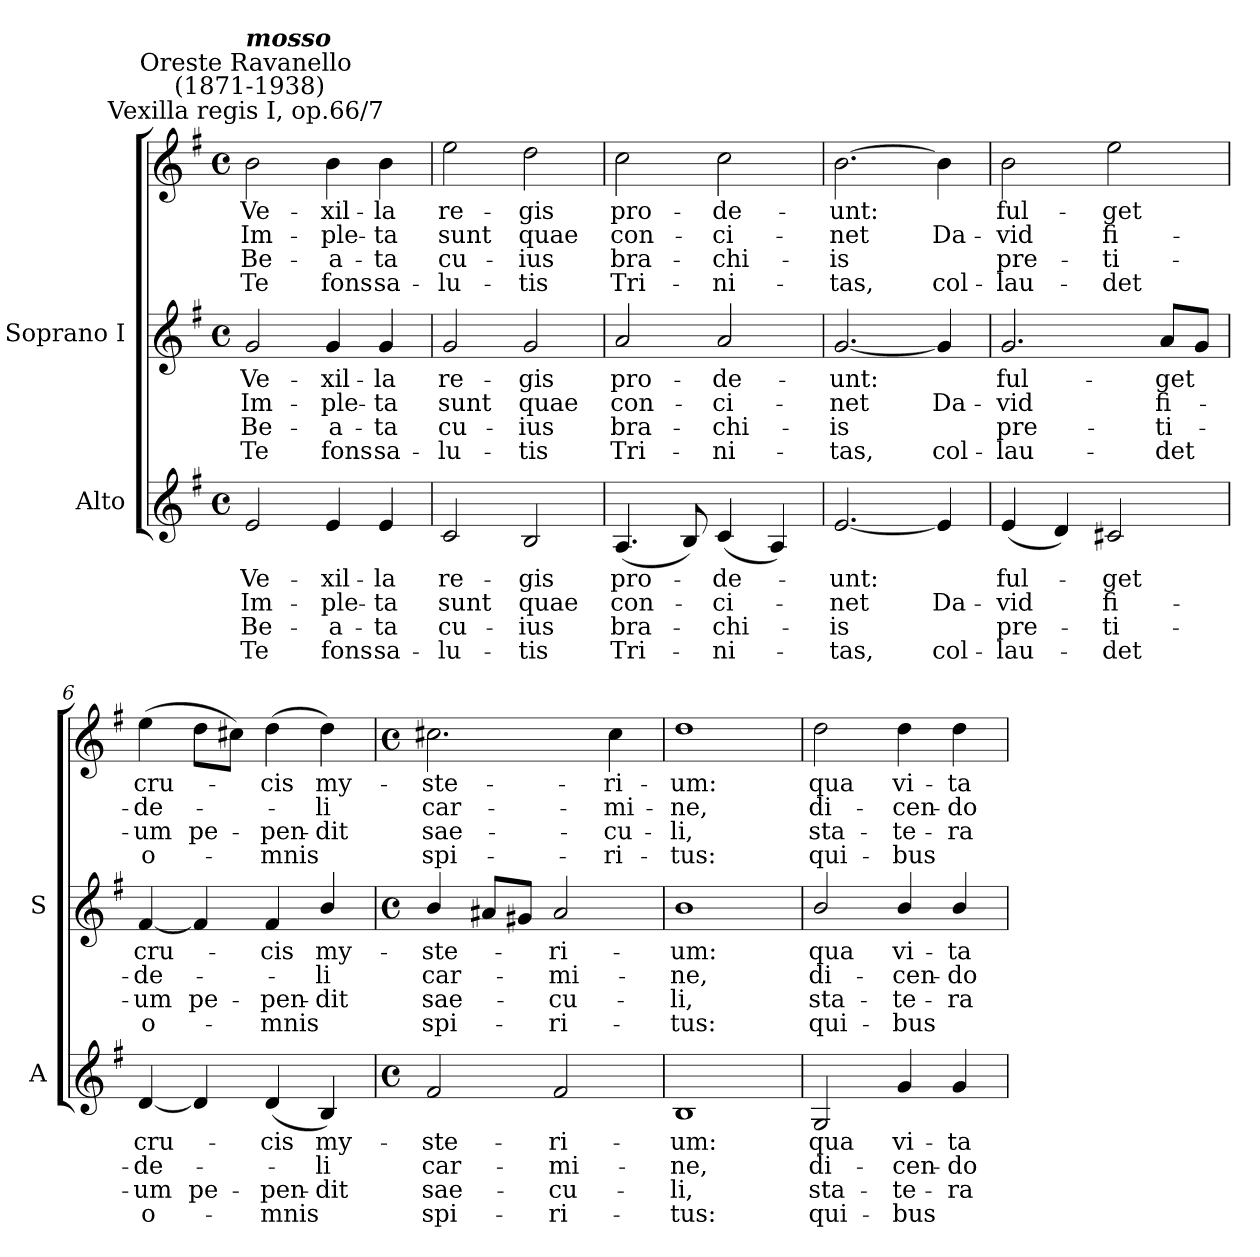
**kern	**text	**text	**text	**text	**kern	**text	**text	**text	**text	**kern	**text	**text	**text	**text
*part2	*part2	*part2	*part2	*part2	*part1	*part1	*part1	*part1	*part1	*part1	*part1	*part1	*part1	*part1
*staff3	*staff3	*staff3	*staff3	*staff3	*staff2	*staff2	*staff2	*staff2	*staff2	*staff1	*staff1	*staff1	*staff1	*staff1
*I"Alto	*	*	*	*	*I"Soprano I	*	*	*	*	*	*	*	*	*
*I'A	*	*	*	*	*I'S	*	*	*	*	*	*	*	*	*
*clefG2	*	*	*	*	*clefG2	*	*	*	*	*clefG2	*	*	*	*
*k[f#]	*	*	*	*	*k[f#]	*	*	*	*	*k[f#]	*	*	*	*
*G:	*	*	*	*	*G:	*	*	*	*	*G:	*	*	*	*
*M4/4	*	*	*	*	*M4/4	*	*	*	*	*M4/4	*	*	*	*
*met(c)	*	*	*	*	*met(c)	*	*	*	*	*met(c)	*	*	*	*
=1	=1	=1	=1	=1	=1	=1	=1	=1	=1	=1	=1	=1	=1	=1
!	!	!	!	!	!	!	!	!	!	!LO:TX:a:cj:t=Vexilla regis I, op.66/7	!	!	!	!
!	!	!	!	!	!	!	!	!	!	!LO:TX:a:cj:t=Oreste Ravanello\n (1871-1938)	!	!	!	!
!	!	!	!	!	!	!	!	!	!	!LO:TX:a:Bi:t=mosso	!	!	!	!
!	!LO:LY:b	!LO:LY:b	!LO:LY:b	!LO:LY:b	!	!LO:LY:b	!LO:LY:b	!LO:LY:b	!LO:LY:b	!	!LO:LY:b	!LO:LY:b	!LO:LY:b	!LO:LY:b
2e	Ve-	-Im-	-Be-	-Te	2g	-Ve-	-Im-	-Be-	-Te	2b	Ve-	-Im-	-Be-	-Te
!	!LO:LY:b	!LO:LY:b	!LO:LY:b	!LO:LY:b	!	!LO:LY:b	!LO:LY:b	!LO:LY:b	!LO:LY:b	!	!LO:LY:b	!LO:LY:b	!LO:LY:b	!LO:LY:b
4e	xil-	-ple-	-a-	-fons	4g	xil-	-ple-	-a-	-fons	4b	xil-	-ple-	-a-	-fons
!	!LO:LY:b	!LO:LY:b	!LO:LY:b	!LO:LY:b	!	!LO:LY:b	!LO:LY:b	!LO:LY:b	!LO:LY:b	!	!LO:LY:b	!LO:LY:b	!LO:LY:b	!LO:LY:b
4e	la	ta	ta	sa-	4g	la	ta	ta	sa-	4b	la	ta	ta	sa-
=2	=2	=2	=2	=2	=2	=2	=2	=2	=2	=2	=2	=2	=2	=2
!	!LO:LY:b	!LO:LY:b	!LO:LY:b	!LO:LY:b	!	!LO:LY:b	!LO:LY:b	!LO:LY:b	!LO:LY:b	!	!LO:LY:b	!LO:LY:b	!LO:LY:b	!LO:LY:b
2c	-re-	-sunt	cu-	-lu-	2g	re-	-sunt	cu-	-lu-	2ee	-re-	-sunt	cu-	-lu-
!	!LO:LY:b	!LO:LY:b	!LO:LY:b	!LO:LY:b	!	!LO:LY:b	!LO:LY:b	!LO:LY:b	!LO:LY:b	!	!LO:LY:b	!LO:LY:b	!LO:LY:b	!LO:LY:b
2B	-gis	quae	ius	tis	2g	-gis	quae	ius	tis	2dd	-gis	quae	ius	tis
=3	=3	=3	=3	=3	=3	=3	=3	=3	=3	=3	=3	=3	=3	=3
!	!LO:LY:b	!LO:LY:b	!LO:LY:b	!LO:LY:b	!	!LO:LY:b	!LO:LY:b	!LO:LY:b	!LO:LY:b	!	!LO:LY:b	!LO:LY:b	!LO:LY:b	!LO:LY:b
(<4.A	pro-	con-	bra-	Tri-	2a	-pro-	-con-	-bra-	-Tri-	2cc	pro-	-con-	-bra-	-Tri-
8B)	.	.	.	.	.	.	.	.	.	.	.	.	.	.
!	!LO:LY:b	!LO:LY:b	!LO:LY:b	!LO:LY:b	!	!LO:LY:b	!LO:LY:b	!LO:LY:b	!LO:LY:b	!	!LO:LY:b	!LO:LY:b	!LO:LY:b	!LO:LY:b
(<4c	de-	ci-	chi-	ni-	2a	-de-	-ci-	-chi-	-ni-	2cc	-de-	-ci-	-chi-	-ni-
4A)	.	.	.	.	.	.	.	.	.	.	.	.	.	.
=4	=4	=4	=4	=4	=4	=4	=4	=4	=4	=4	=4	=4	=4	=4
!	!LO:LY:b	!LO:LY:b	!LO:LY:b	!LO:LY:b	!	!LO:LY:b	!LO:LY:b	!LO:LY:b	!LO:LY:b	!	!LO:LY:b	!LO:LY:b	!LO:LY:b	!LO:LY:b
[2.e	unt:	net	is	tas,	[2.g	-unt:	net	is	tas,	[2.b	-unt:	net	is	tas,
!	!	!LO:LY:b	!	!LO:LY:b	!	!	!LO:LY:b	!	!LO:LY:b	!	!	!LO:LY:b	!	!LO:LY:b
4e]	.	Da-	.	-col-	4g]	.	Da-	.	-col-	4b]	.	Da-	.	-col-
=5	=5	=5	=5	=5	=5	=5	=5	=5	=5	=5	=5	=5	=5	=5
!	!LO:LY:b	!LO:LY:b	!LO:LY:b	!LO:LY:b	!	!LO:LY:b	!LO:LY:b	!LO:LY:b	!LO:LY:b	!	!LO:LY:b	!LO:LY:b	!LO:LY:b	!LO:LY:b
(<4e	-ful-	vid	pre-	lau-	2.g	ful-	-vid	pre-	-lau-	2b	-ful-	-vid	pre-	-lau-
4d)	.	.	.	.	.	.	.	.	.	.	.	.	.	.
!	!LO:LY:b	!LO:LY:b	!LO:LY:b	!LO:LY:b	!	!	!	!	!	!	!LO:LY:b	!LO:LY:b	!LO:LY:b	!LO:LY:b
2c#X	get	fi-	-ti-	-det	.	.	.	.	.	2ee	-get	fi-	-ti-	-det
!	!	!	!	!	!	!LO:LY:b	!LO:LY:b	!LO:LY:b	!LO:LY:b	!	!	!	!	!
.	.	.	.	.	8aL	-get	fi-	ti-	det	.	.	.	.	.
.	.	.	.	.	8gJ	.	.	.	.	.	.	.	.	.
=6	=6	=6	=6	=6	=6	=6	=6	=6	=6	=6	=6	=6	=6	=6
!	!LO:LY:b	!LO:LY:b	!LO:LY:b	!LO:LY:b	!	!LO:LY:b	!LO:LY:b	!LO:LY:b	!LO:LY:b	!	!LO:LY:b	!LO:LY:b	!LO:LY:b	!LO:LY:b
[4d	cru-	de-	um	o-	[4f#	cru-	de-	um	o-	(>4ee	cru-	de-	um	o-
!	!	!	!LO:LY:b	!	!	!	!	!LO:LY:b	!	!	!	!	!LO:LY:b	!
4d]	.	.	pe-	.	4f#]	.	.	pe-	.	8ddL	.	.	pe-	.
.	.	.	.	.	.	.	.	.	.	8cc#XJ)	.	.	.	.
!	!LO:LY:b	!	!LO:LY:b	!LO:LY:b	!	!LO:LY:b	!	!LO:LY:b	!LO:LY:b	!	!LO:LY:b	!	!LO:LY:b	!LO:LY:b
(<4d	-cis	.	pen-	-mnis	4f#	-cis	.	pen-	-mnis	(>4dd	cis	.	pen-	-mnis
!	!LO:LY:b	!LO:LY:b	!LO:LY:b	!	!	!LO:LY:b	!LO:LY:b	!LO:LY:b	!	!	!LO:LY:b	!LO:LY:b	!LO:LY:b	!
4B)	my-	-li	dit	.	4b/	my-	-li	dit	.	4dd)	my-	-li	dit	.
!!LO:LB:g=z
=7	=7	=7	=7	=7	=7	=7	=7	=7	=7	=7	=7	=7	=7	=7
*M4/4	*	*	*	*	*M4/4	*	*	*	*	*M4/4	*	*	*	*
*met(c)	*	*	*	*	*met(c)	*	*	*	*	*met(c)	*	*	*	*
!	!LO:LY:b	!LO:LY:b	!LO:LY:b	!LO:LY:b	!	!LO:LY:b	!LO:LY:b	!LO:LY:b	!LO:LY:b	!	!LO:LY:b	!LO:LY:b	!LO:LY:b	!LO:LY:b
2f#	ste-	-car-	-sae-	-spi-	4b/	-ste-	car-	sae-	spi-	2.cc#X	ste-	-car-	-sae-	-spi-
.	.	.	.	.	8a#XL	.	.	.	.	.	.	.	.	.
.	.	.	.	.	8g#XJ	.	.	.	.	.	.	.	.	.
!	!LO:LY:b	!LO:LY:b	!LO:LY:b	!LO:LY:b	!	!LO:LY:b	!LO:LY:b	!LO:LY:b	!LO:LY:b	!	!	!	!	!
2f#	-ri-	-mi-	-cu-	-ri-	2a#	ri-	-mi-	-cu-	-ri-	.	.	.	.	.
!	!	!	!	!	!	!	!	!	!	!	!LO:LY:b	!LO:LY:b	!LO:LY:b	!LO:LY:b
.	.	.	.	.	.	.	.	.	.	4cc#	-ri-	-mi-	-cu-	-ri-
=8	=8	=8	=8	=8	=8	=8	=8	=8	=8	=8	=8	=8	=8	=8
!	!LO:LY:b	!LO:LY:b	!LO:LY:b	!LO:LY:b	!	!LO:LY:b	!LO:LY:b	!LO:LY:b	!LO:LY:b	!	!LO:LY:b	!LO:LY:b	!LO:LY:b	!LO:LY:b
1B	-um:	ne,	li,	tus:	1b	um:	ne,	li,	tus:	1dd	-um:	ne,	li,	tus:
=9	=9	=9	=9	=9	=9	=9	=9	=9	=9	=9	=9	=9	=9	=9
!	!LO:LY:b	!LO:LY:b	!LO:LY:b	!LO:LY:b	!	!LO:LY:b	!LO:LY:b	!LO:LY:b	!LO:LY:b	!	!LO:LY:b	!LO:LY:b	!LO:LY:b	!LO:LY:b
2G	qua	di-	-sta-	-qui-	2b/	qua	di-	-sta-	-qui-	2dd	qua	di-	-sta-	-qui-
!	!LO:LY:b	!LO:LY:b	!LO:LY:b	!LO:LY:b	!	!LO:LY:b	!LO:LY:b	!LO:LY:b	!LO:LY:b	!	!LO:LY:b	!LO:LY:b	!LO:LY:b	!LO:LY:b
4g	-vi-	-cen-	-te-	-bus	4b/	-vi-	-cen-	-te-	-bus	4dd	-vi-	-cen-	-te-	-bus
!	!LO:LY:b	!LO:LY:b	!LO:LY:b	!	!	!LO:LY:b	!LO:LY:b	!LO:LY:b	!	!	!LO:LY:b	!LO:LY:b	!LO:LY:b	!
4g	ta	do	ra	.	4b/	ta	do	ra	.	4dd	ta	do	ra	.
=	=	=	=	=	=	=	=	=	=	=	=	=	=	=
*-	*-	*-	*-	*-	*-	*-	*-	*-	*-	*-	*-	*-	*-	*-
